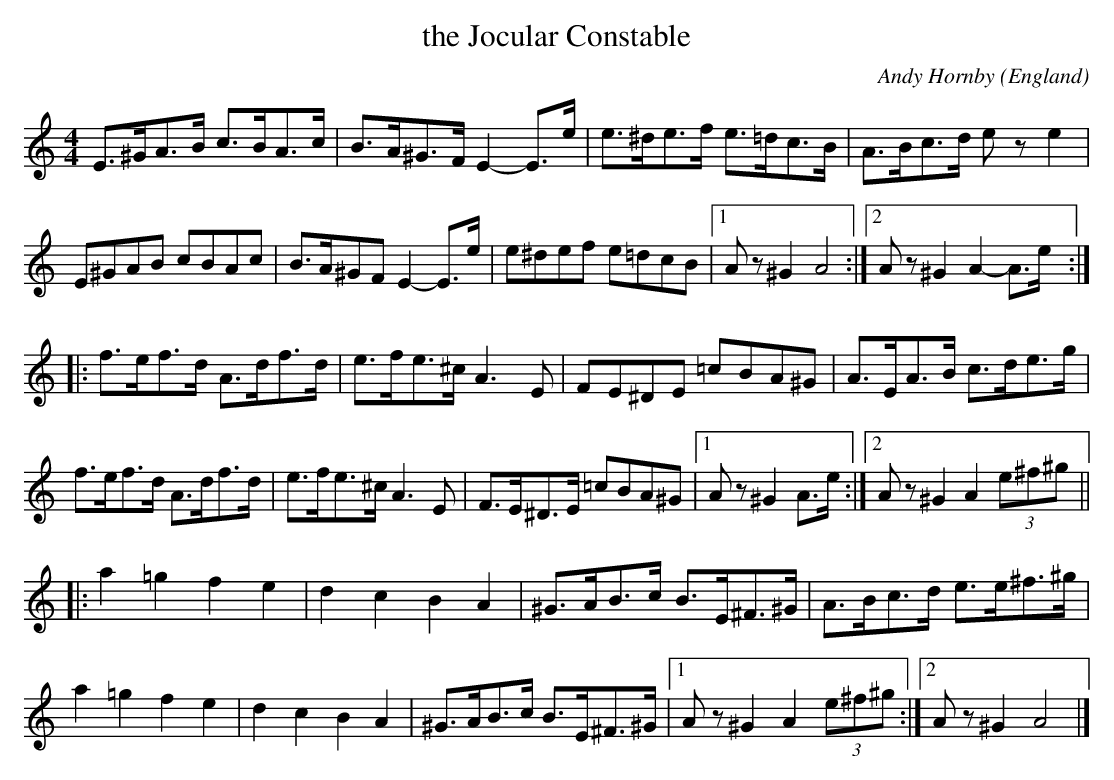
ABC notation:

X:1
T:the Jocular Constable
C:Andy Hornby
M:4/4
O:England
K:A min
E>^GA>B c>BA>c | B>A^G>F E2-E>e | \
e>^de>f e>=dc>B | A>Bc>d eze2 |
E^GAB cBAc |B>A^GF E2-E>e | \
e^def e=dcB |1 Az^G2A4 :|2 Az^G2A2-A>e:|
|:f>ef>d A>df>d | e>fe>^c A3E | \
FE^DE =cBA^G | A>EA>B c>de>g |
f>ef>d A>df>d | e>fe>^c A3E | \
F>E^D>E =cBA^G |1Az^G2A>e :|2 Az^G2A2 (3e^f^g ||
|:a2=g2f2e2 | d2c2B2A2 |\
^G>AB>c B>E^F>^G | A>Bc>d e>e^f>^g |
a2=g2f2e2 | d2c2B2A2 | \
^G>AB>c B>E^F>^G |1 Az^G2A2 (3e^f^g :|2Az^G2A4 |]
